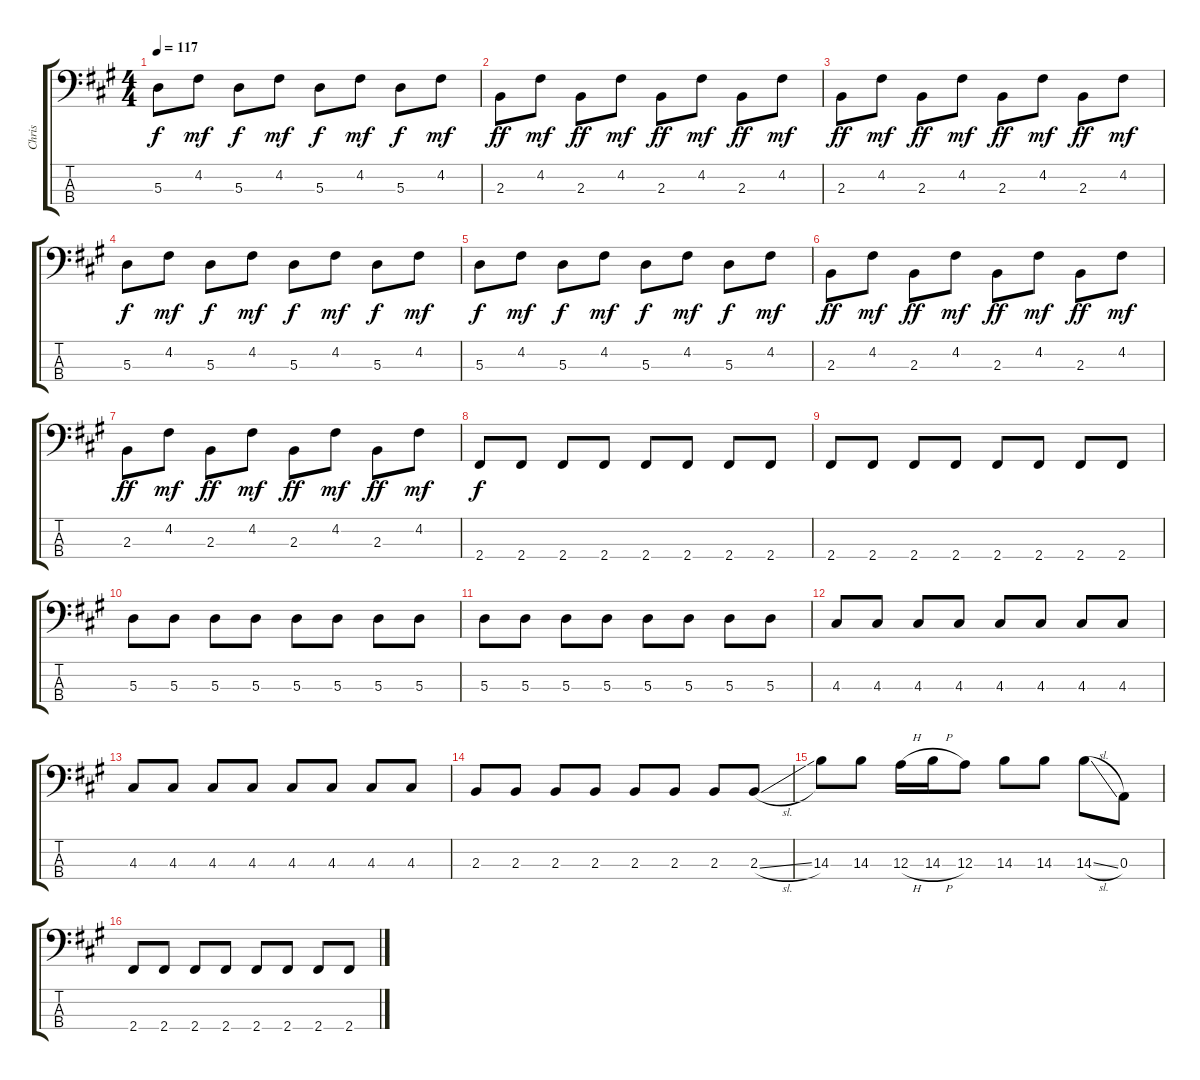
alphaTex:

\track ("Chris" "Chris") {instrument electricbassfinger}
\staff {score tabs}
\tuning (G2 D2 A1 E1) {hide}
\ts (4 4)
\tempo 117
\clef f4
\ks a
5.3.8{dy f} 4.2.8{dy mf} 5.3.8{dy f} 4.2.8{dy mf} 5.3.8{dy f} 4.2.8{dy mf} 5.3.8{dy f} 4.2.8{dy mf} |
2.3.8{dy ff} 4.2.8{dy mf} 2.3.8{dy ff} 4.2.8{dy mf} 2.3.8{dy ff} 4.2.8{dy mf} 2.3.8{dy ff} 4.2.8{dy mf} |
2.3.8{dy ff} 4.2.8{dy mf} 2.3.8{dy ff} 4.2.8{dy mf} 2.3.8{dy ff} 4.2.8{dy mf} 2.3.8{dy ff} 4.2.8{dy mf} |
5.3.8{dy f} 4.2.8{dy mf} 5.3.8{dy f} 4.2.8{dy mf} 5.3.8{dy f} 4.2.8{dy mf} 5.3.8{dy f} 4.2.8{dy mf} |
5.3.8{dy f} 4.2.8{dy mf} 5.3.8{dy f} 4.2.8{dy mf} 5.3.8{dy f} 4.2.8{dy mf} 5.3.8{dy f} 4.2.8{dy mf} |
2.3.8{dy ff} 4.2.8{dy mf} 2.3.8{dy ff} 4.2.8{dy mf} 2.3.8{dy ff} 4.2.8{dy mf} 2.3.8{dy ff} 4.2.8{dy mf} |
2.3.8{dy ff} 4.2.8{dy mf} 2.3.8{dy ff} 4.2.8{dy mf} 2.3.8{dy ff} 4.2.8{dy mf} 2.3.8{dy ff} 4.2.8{dy mf} |
2.4.8{dy f} 2.4.8 2.4.8 2.4.8 2.4.8 2.4.8 2.4.8 2.4.8 |
2.4.8 2.4.8 2.4.8 2.4.8 2.4.8 2.4.8 2.4.8 2.4.8 |
5.3.8 5.3.8 5.3.8 5.3.8 5.3.8 5.3.8 5.3.8 5.3.8 |
5.3.8 5.3.8 5.3.8 5.3.8 5.3.8 5.3.8 5.3.8 5.3.8 |
4.3.8 4.3.8 4.3.8 4.3.8 4.3.8 4.3.8 4.3.8 4.3.8 |
4.3.8 4.3.8 4.3.8 4.3.8 4.3.8 4.3.8 4.3.8 4.3.8 |
2.3.8 2.3.8 2.3.8 2.3.8 2.3.8 2.3.8 2.3.8 2.3{sl}.8 |
14.3.8 14.3.8 12.3{h}.16 14.3{h}.16 12.3.8 14.3.8 14.3.8 14.3{sl}.8 0.3.8 |
2.4.8 2.4.8 2.4.8 2.4.8 2.4.8 2.4.8 2.4.8 2.4.8
